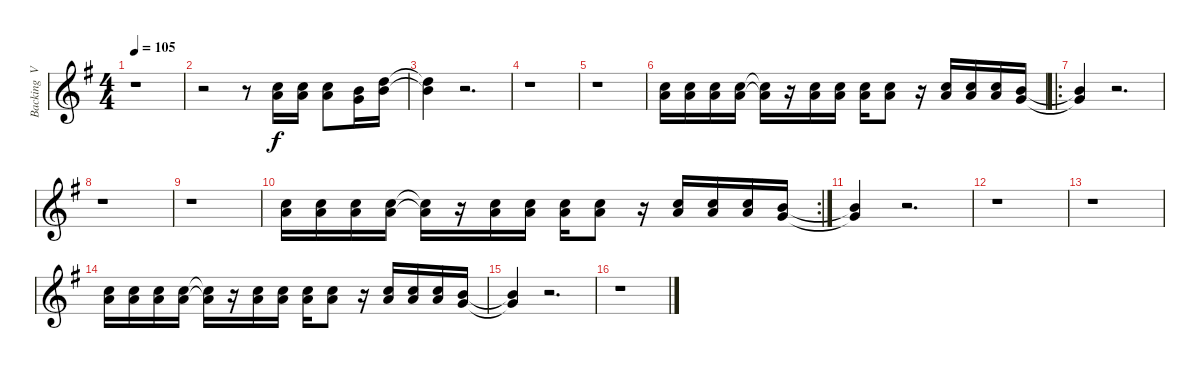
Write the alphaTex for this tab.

\track ("Backing  Vocals" "Backing  V") {instrument choiraahs}
\staff {score}
\tuning (E4 B3 G3 D3 A2 E2) {hide}
\ts (4 4)
\tempo 105
\clef g2
\ks eminor
r.1{dy f} |
r.2 r.8 (5.1 13.2).16 (5.1 13.2).16 (5.1 13.2).8 (3.1 12.2).16 (7.1 15.2).16 |
(7.1{t} 15.2{t}).4 r.2{d} |
r.1 |
r.1 |
(8.1 10.2).16 (8.1 10.2).16 (8.1 10.2).16 (8.1 10.2).16 (8.1{t} 10.2{t}).16 r.16 (8.1 10.2).16 (8.1 10.2).16 (8.1 10.2).16 (8.1 10.2).8 r.16 (8.1 10.2).16 (8.1 10.2).16 (8.1 10.2).16 (7.1 8.2).16 |
\ro
(7.1{t} 8.2{t}).4 r.2{d} |
r.1 |
r.1 |
\rc 2
(8.1 10.2).16 (8.1 10.2).16 (8.1 10.2).16 (8.1 10.2).16 (8.1{t} 10.2{t}).16 r.16 (8.1 10.2).16 (8.1 10.2).16 (8.1 10.2).16 (8.1 10.2).8 r.16 (8.1 10.2).16 (8.1 10.2).16 (8.1 10.2).16 (7.1 8.2).16 |
(7.1{t} 8.2{t}).4 r.2{d} |
r.1 |
r.1 |
(8.1 10.2).16 (8.1 10.2).16 (8.1 10.2).16 (8.1 10.2).16 (8.1{t} 10.2{t}).16 r.16 (8.1 10.2).16 (8.1 10.2).16 (8.1 10.2).16 (8.1 10.2).8 r.16 (8.1 10.2).16 (8.1 10.2).16 (8.1 10.2).16 (7.1 8.2).16 |
(7.1{t} 8.2{t}).4 r.2{d} |
r.1
